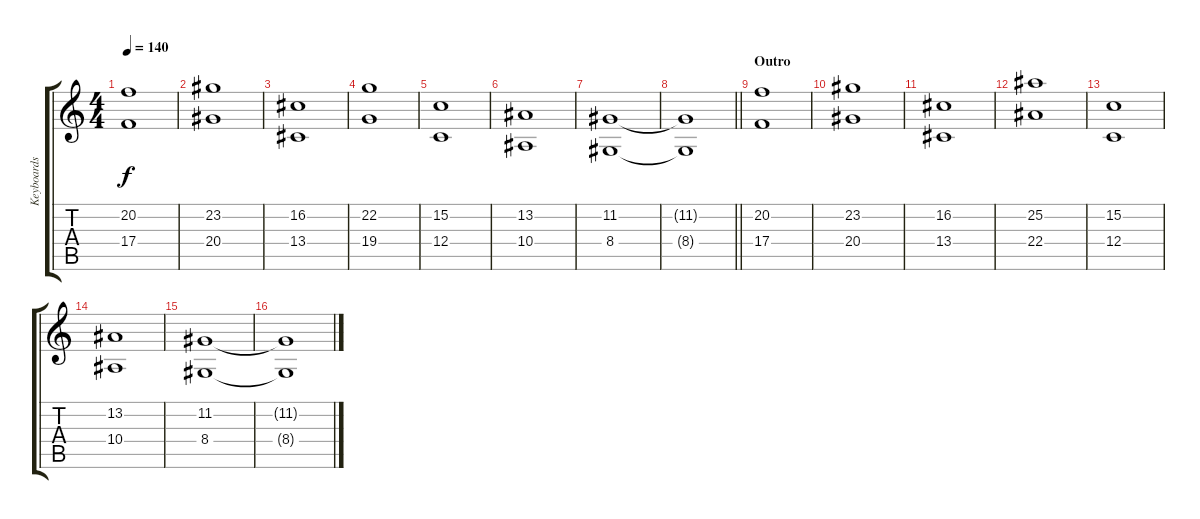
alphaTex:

\track ("Keyboards" "Keyboards") {instrument stringensemble1}
\staff {score tabs}
\tuning (D4 A3 F3 C3 G2 C2) {hide}
\ts (4 4)
\tempo 140
\clef g2
\ks c
(20.2 17.4).1{dy f} |
(23.2 20.4).1 |
(16.2 13.4).1 |
(22.2 19.4).1 |
(15.2 12.4).1 |
(13.2 10.4).1 |
(11.2 8.4).1 |
\barLineRight lightlight
(11.2{t} 8.4{t}).1 |
\section ("" "Outro")
(20.2 17.4).1 |
(23.2 20.4).1 |
(16.2 13.4).1 |
(25.2 22.4).1 |
(15.2 12.4).1 |
(13.2 10.4).1 |
(11.2 8.4).1 |
(11.2{t} 8.4{t}).1
